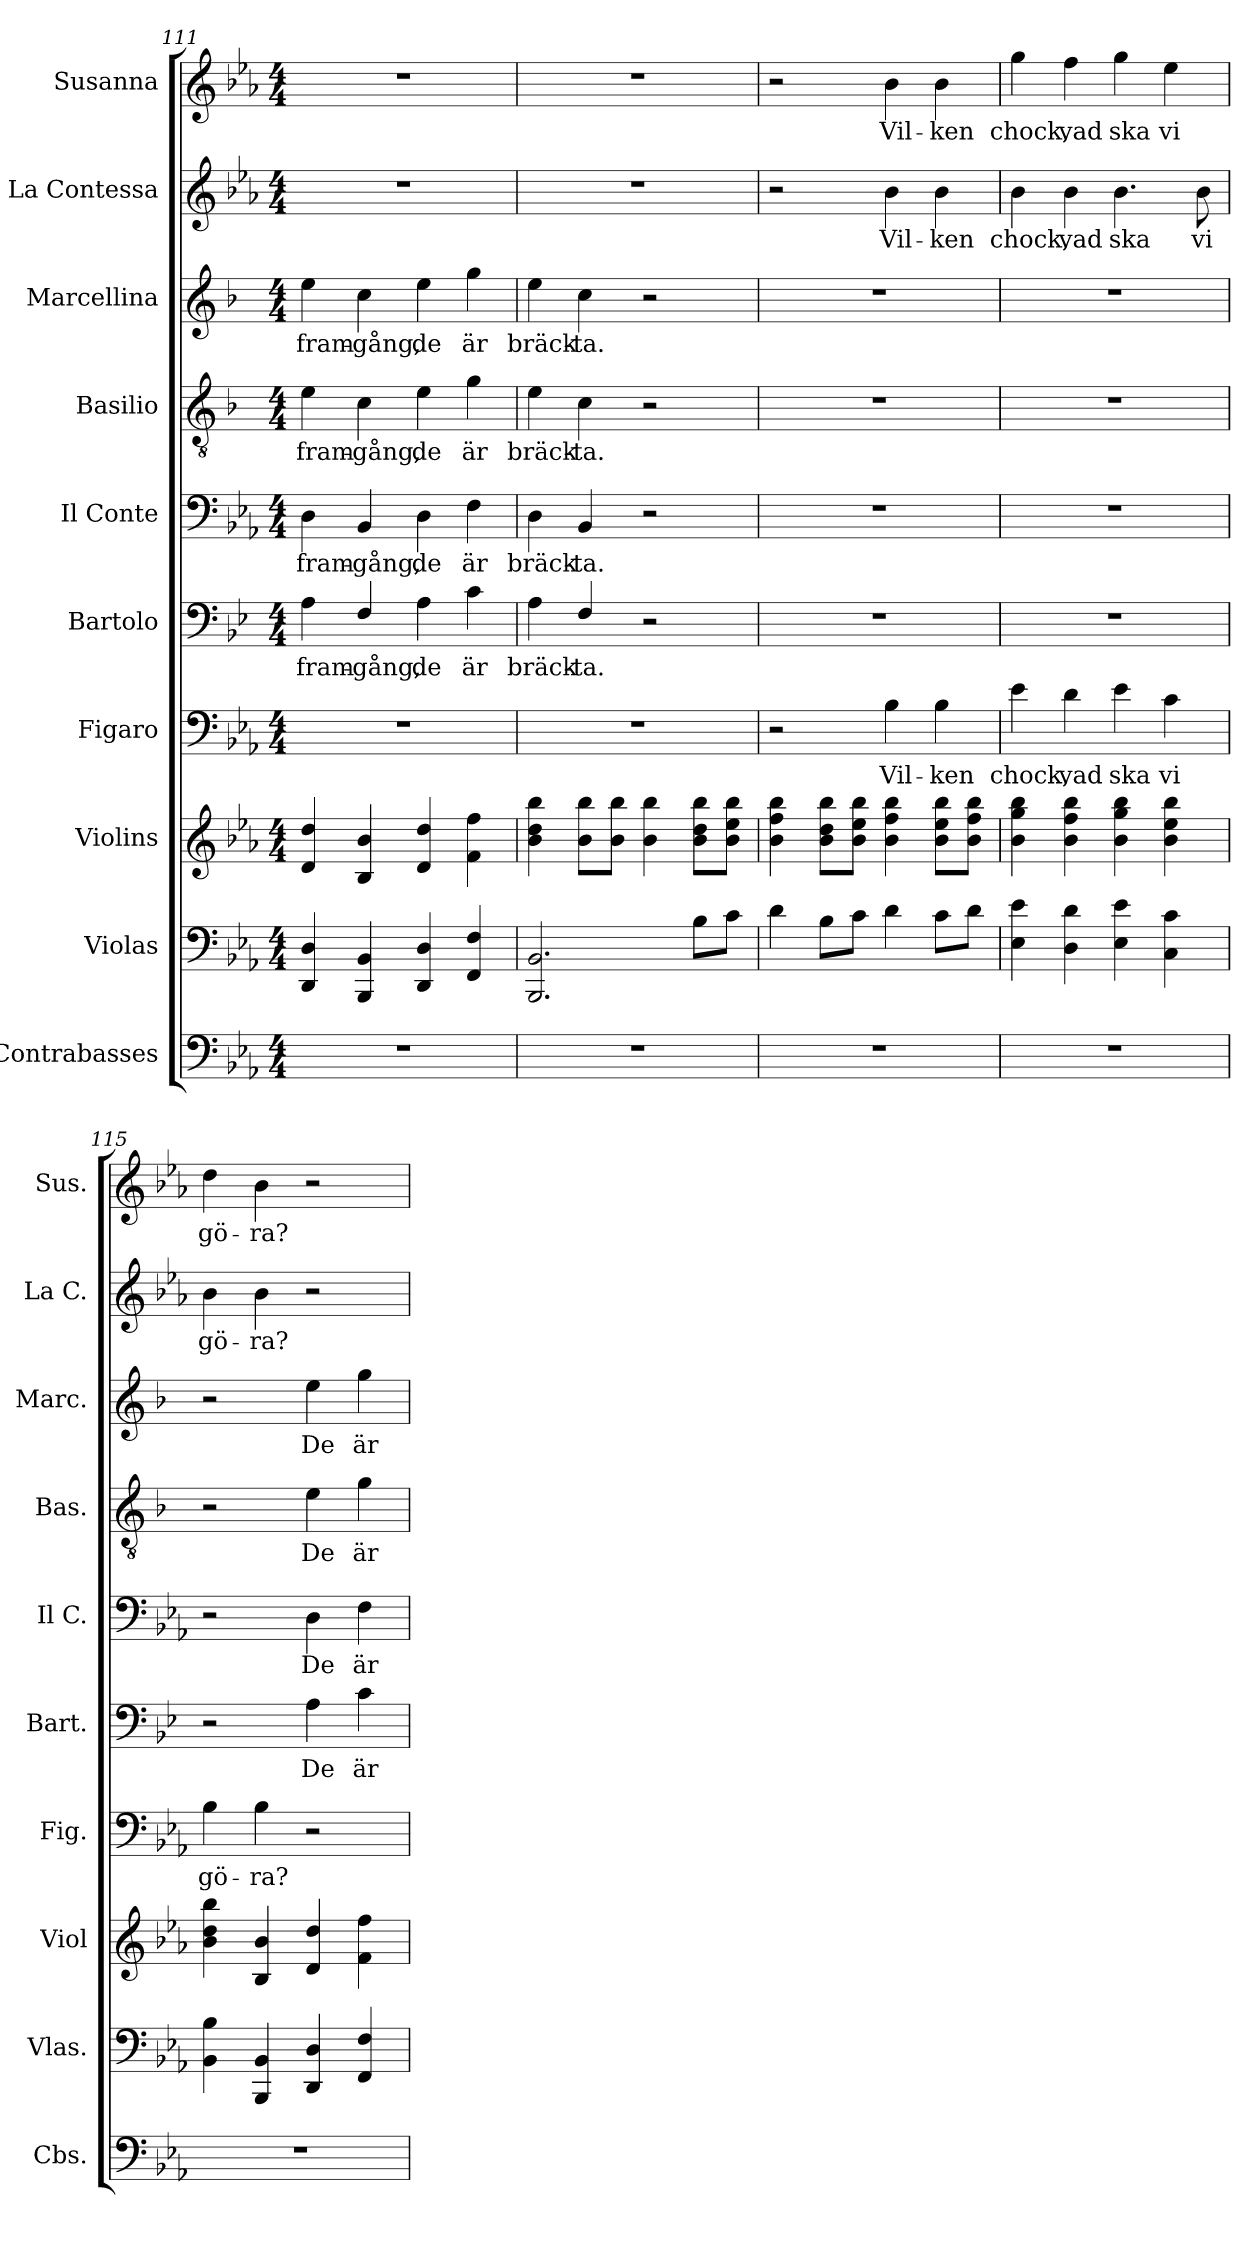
**kern	**kern	**kern	**kern	**text	**kern	**text	**kern	**text	**kern	**text	**kern	**text	**kern	**text	**kern	**text
*part10	*part9	*part8	*part7	*part7	*part6	*part6	*part5	*part5	*part4	*part4	*part3	*part3	*part2	*part2	*part1	*part1
*staff10	*staff9	*staff8	*staff7	*staff7	*staff6	*staff6	*staff5	*staff5	*staff4	*staff4	*staff3	*staff3	*staff2	*staff2	*staff1	*staff1
*I"Contrabasses	*I"Violas	*I"Violins	*I"Figaro	*	*I"Bartolo	*	*I"Il Conte	*	*I"Basilio	*	*I"Marcellina	*	*I"La Contessa	*	*I"Susanna	*
*I'Cbs.	*I'Vlas.	*I'Viol	*I'Fig.	*	*I'Bart.	*	*I'Il C.	*	*I'Bas.	*	*I'Marc.	*	*I'La C.	*	*I'Sus.	*
*clefF4	*clefF4	*clefG2	*clefF4	*	*clefF4	*	*clefF4	*	*clefGv2	*	*clefG2	*	*clefG2	*	*clefG2	*
*ITrd7c12	*	*	*	*	*ITrd4c7	*	*	*	*ITrd1c2	*	*ITrd1c2	*	*	*	*	*
*k[b-e-a-]	*k[b-e-a-]	*k[b-e-a-]	*k[b-e-a-]	*	*k[b-e-a-]	*	*k[b-e-a-]	*	*k[b-e-a-]	*	*k[b-e-a-]	*	*k[b-e-a-]	*	*k[b-e-a-]	*
*M4/4	*M4/4	*M4/4	*M4/4	*	*M4/4	*	*M4/4	*	*M4/4	*	*M4/4	*	*M4/4	*	*M4/4	*
=111	=111	=111	=111	=111	=111	=111	=111	=111	=111	=111	=111	=111	=111	=111	=111	=111
!	!	!	!	!	!	!LO:LY:b	!	!LO:LY:b	!	!LO:LY:b	!	!LO:LY:b	!	!	!	!
1r	4DD/ 4D/	4d/ 4dd/	1r	.	4D\	fram-	4D\	fram-	4d\	fram-	4dd\	fram-	1r	.	1r	.
!	!	!	!	!	!	!LO:LY:b	!	!LO:LY:b	!	!LO:LY:b	!	!LO:LY:b	!	!	!	!
.	4BBB-/ 4BB-/	4B-/ 4b-/	.	.	4BB-/	-gång,	4BB-/	-gång,	4B-\	-gång,	4b-\	-gång,	.	.	.	.
!	!	!	!	!	!	!LO:LY:b	!	!LO:LY:b	!	!LO:LY:b	!	!LO:LY:b	!	!	!	!
.	4DD/ 4D/	4d/ 4dd/	.	.	4D\	de	4D\	de	4d\	de	4dd\	de	.	.	.	.
!	!	!	!	!	!	!LO:LY:b	!	!LO:LY:b	!	!LO:LY:b	!	!LO:LY:b	!	!	!	!
.	4FF/ 4F/	4f\ 4ff\	.	.	4F\	är	4F\	är	4f\	är	4ff\	är	.	.	.	.
!!LO:PB:g=z
=112	=112	=112	=112	=112	=112	=112	=112	=112	=112	=112	=112	=112	=112	=112	=112	=112
!	!	!	!	!	!	!LO:LY:b	!	!LO:LY:b	!	!LO:LY:b	!	!LO:LY:b	!	!	!	!
1r	2.BBB-/ 2.BB-/	4b-\ 4dd\ 4bb-\	1r	.	4D\	bräck-	4D\	bräck-	4d\	bräck-	4dd\	bräck-	1r	.	1r	.
!	!	!	!	!	!	!LO:LY:b	!	!LO:LY:b	!	!LO:LY:b	!	!LO:LY:b	!	!	!	!
.	.	8b-\ 8bb-\L	.	.	4BB-/	-ta.	4BB-/	-ta.	4B-\	-ta.	4b-\	-ta.	.	.	.	.
.	.	8b-\ 8bb-\J	.	.	.	.	.	.	.	.	.	.	.	.	.	.
.	.	4b-\ 4bb-\	.	.	2r	.	2r	.	2r	.	2r	.	.	.	.	.
.	8B-\L	8b-\ 8dd\ 8bb-\L	.	.	.	.	.	.	.	.	.	.	.	.	.	.
.	8c\J	8b-\ 8ee-\ 8bb-\J	.	.	.	.	.	.	.	.	.	.	.	.	.	.
=113	=113	=113	=113	=113	=113	=113	=113	=113	=113	=113	=113	=113	=113	=113	=113	=113
1r	4d\	4b-\ 4ff\ 4bb-\	2r	.	1r	.	1r	.	1r	.	1r	.	2r	.	2r	.
.	8B-\L	8b-\ 8dd\ 8bb-\L	.	.	.	.	.	.	.	.	.	.	.	.	.	.
.	8c\J	8b-\ 8ee-\ 8bb-\J	.	.	.	.	.	.	.	.	.	.	.	.	.	.
!	!	!	!	!LO:LY:b	!	!	!	!	!	!	!	!	!	!LO:LY:b	!	!LO:LY:b
.	4d\	4b-\ 4ff\ 4bb-\	4B-\	Vil-	.	.	.	.	.	.	.	.	4b-\	Vil-	4b-\	Vil-
!	!	!	!	!LO:LY:b	!	!	!	!	!	!	!	!	!	!LO:LY:b	!	!LO:LY:b
.	8c\L	8b-\ 8ee-\ 8bb-\L	4B-\	-ken	.	.	.	.	.	.	.	.	4b-\	-ken	4b-\	-ken
.	8d\J	8b-\ 8ff\ 8bb-\J	.	.	.	.	.	.	.	.	.	.	.	.	.	.
=114	=114	=114	=114	=114	=114	=114	=114	=114	=114	=114	=114	=114	=114	=114	=114	=114
!	!	!	!	!LO:LY:b	!	!	!	!	!	!	!	!	!	!LO:LY:b	!	!LO:LY:b
1r	4E-\ 4e-\	4b-\ 4gg\ 4bb-\	4e-\	chock,	1r	.	1r	.	1r	.	1r	.	4b-\	chock,	4gg\	chock,
!	!	!	!	!LO:LY:b	!	!	!	!	!	!	!	!	!	!LO:LY:b	!	!LO:LY:b
.	4D\ 4d\	4b-\ 4ff\ 4bb-\	4d\	vad	.	.	.	.	.	.	.	.	4b-\	vad	4ff\	vad
!	!	!	!	!LO:LY:b	!	!	!	!	!	!	!	!	!	!LO:LY:b	!	!LO:LY:b
.	4E-\ 4e-\	4b-\ 4gg\ 4bb-\	4e-\	ska	.	.	.	.	.	.	.	.	4.b-\	ska	4gg\	ska
!	!	!	!	!LO:LY:b	!	!	!	!	!	!	!	!	!	!	!	!LO:LY:b
.	4C\ 4c\	4b-\ 4ee-\ 4bb-\	4c\	vi	.	.	.	.	.	.	.	.	.	.	4ee-\	vi
!	!	!	!	!	!	!	!	!	!	!	!	!	!	!LO:LY:b	!	!
.	.	.	.	.	.	.	.	.	.	.	.	.	8b-\	vi	.	.
=115	=115	=115	=115	=115	=115	=115	=115	=115	=115	=115	=115	=115	=115	=115	=115	=115
!	!	!	!	!LO:LY:b	!	!	!	!	!	!	!	!	!	!LO:LY:b	!	!LO:LY:b
1r	4BB-\ 4B-\	4b-\ 4dd\ 4bb-\	4B-\	gö-	2r	.	2r	.	2r	.	2r	.	4b-\	gö-	4dd\	gö-
!	!	!	!	!LO:LY:b	!	!	!	!	!	!	!	!	!	!LO:LY:b	!	!LO:LY:b
.	4BBB-/ 4BB-/	4B-/ 4b-/	4B-\	-ra?	.	.	.	.	.	.	.	.	4b-\	-ra?	4b-\	-ra?
!	!	!	!	!	!	!LO:LY:b	!	!LO:LY:b	!	!LO:LY:b	!	!LO:LY:b	!	!	!	!
.	4DD/ 4D/	4d/ 4dd/	2r	.	4D\	De	4D\	De	4d\	De	4dd\	De	2r	.	2r	.
!	!	!	!	!	!	!LO:LY:b	!	!LO:LY:b	!	!LO:LY:b	!	!LO:LY:b	!	!	!	!
.	4FF/ 4F/	4f\ 4ff\	.	.	4F\	är	4F\	är	4f\	är	4ff\	är	.	.	.	.
=	=	=	=	=	=	=	=	=	=	=	=	=	=	=	=	=
*-	*-	*-	*-	*-	*-	*-	*-	*-	*-	*-	*-	*-	*-	*-	*-	*-
